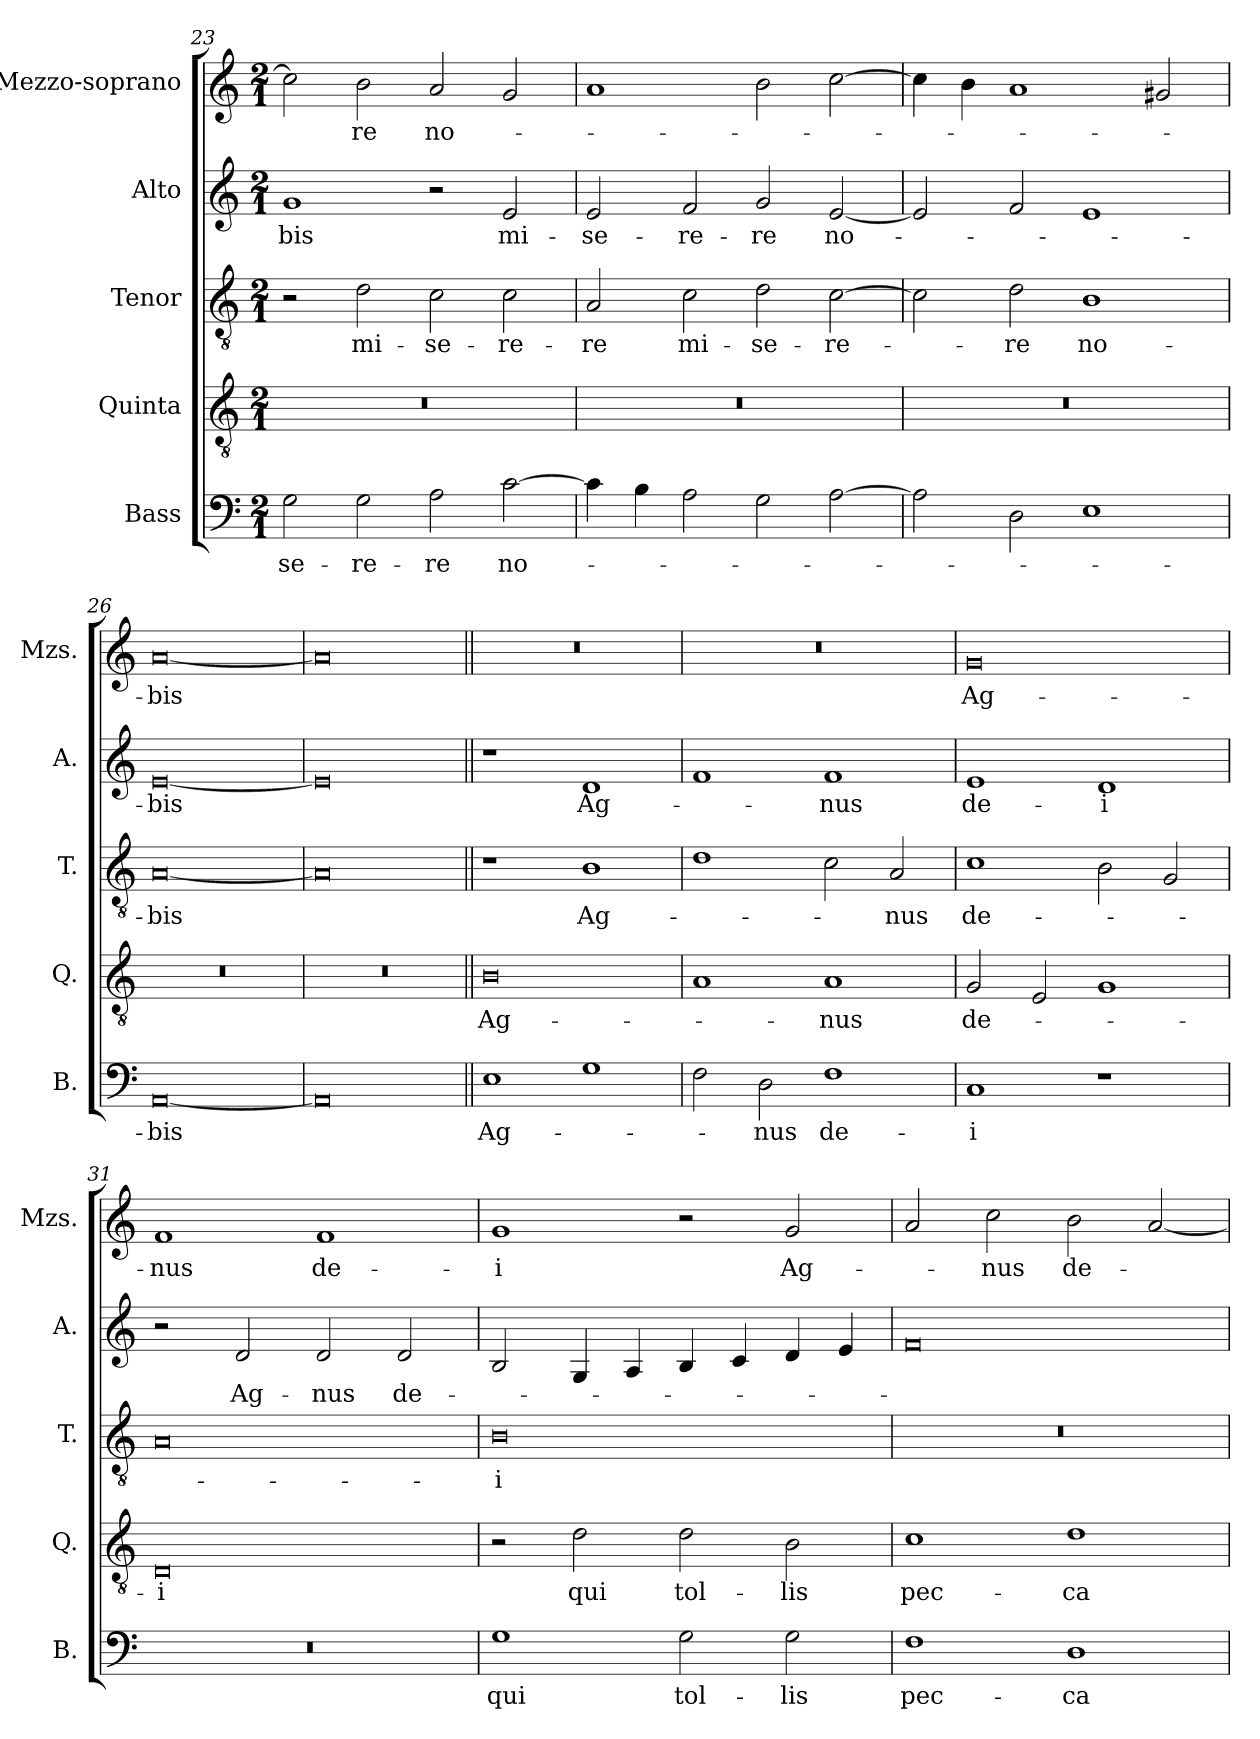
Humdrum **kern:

**kern	**text	**kern	**text	**kern	**text	**kern	**text	**kern	**text
*part5	*part5	*part4	*part4	*part3	*part3	*part2	*part2	*part1	*part1
*staff5	*staff5	*staff4	*staff4	*staff3	*staff3	*staff2	*staff2	*staff1	*staff1
*I"Bass	*	*I"Quinta	*	*I"Tenor	*	*I"Alto	*	*I"Mezzo-soprano	*
*I'B.	*	*I'Q.	*	*I'T.	*	*I'A.	*	*I'Mzs.	*
*clefF4	*	*clefGv2	*	*clefGv2	*	*clefG2	*	*clefG2	*
*k[]	*	*k[]	*	*k[]	*	*k[]	*	*k[]	*
*M2/1	*	*M2/1	*	*M2/1	*	*M2/1	*	*M2/1	*
=23	=23	=23	=23	=23	=23	=23	=23	=23	=23
!	!LO:LY:b	!	!	!	!	!	!LO:LY:b	!	!
2G\	-se-	0r	.	2r	.	1g	-bis	2cc\]	.
!	!LO:LY:b	!	!	!	!LO:LY:b	!	!	!	!LO:LY:b
2G\	-re-	.	.	2d\	mi-	.	.	2b\	-re
!	!LO:LY:b	!	!	!	!LO:LY:b	!	!	!	!LO:LY:b
2A\	-re	.	.	2c\	-se-	2r	.	2a/	-no-
!	!LO:LY:b	!	!	!	!LO:LY:b	!	!LO:LY:b	!	!
[2c\	no-	.	.	2c\	-re-	2e/	mi-	2g/	.
=24	=24	=24	=24	=24	=24	=24	=24	=24	=24
!	!	!	!	!	!LO:LY:b	!	!LO:LY:b	!	!
4c\]	.	0r	.	2A/	-re	2e/	-se-	1a	.
4B\	.	.	.	.	.	.	.	.	.
!	!	!	!	!	!LO:LY:b	!	!LO:LY:b	!	!
2A\	.	.	.	2c\	mi-	2f/	-re-	.	.
!	!	!	!	!	!LO:LY:b	!	!LO:LY:b	!	!
2G\	.	.	.	2d\	-se-	2g/	-re	2b\	.
!	!	!	!	!	!LO:LY:b	!	!LO:LY:b	!	!
[2A\	.	.	.	[2c\	-re-	[2e/	no-	[2cc\	.
=25	=25	=25	=25	=25	=25	=25	=25	=25	=25
2A\]	.	0r	.	2c\]	.	2e/]	.	4cc\]	.
.	.	.	.	.	.	.	.	4b\	.
!	!	!	!	!	!LO:LY:b	!	!	!	!
2D\	.	.	.	2d\	-re	2f/	.	1a	.
!	!	!	!	!	!LO:LY:b	!	!	!	!
1E	.	.	.	1B	no-	1e	.	.	.
.	.	.	.	.	.	.	.	2g#X/	.
=26	=26	=26	=26	=26	=26	=26	=26	=26	=26
!	!LO:LY:b	!	!	!	!LO:LY:b	!	!LO:LY:b	!	!LO:LY:b
[0AA	-bis	0r	.	[0A	-bis	[0e	-bis	[0a	-bis
=27	=27	=27	=27	=27	=27	=27	=27	=27	=27
0AA]	.	0r	.	0A]	.	0e]	.	0a]	.
!!LO:LB:g=z
=28||	=28||	=28||	=28||	=28||	=28||	=28||	=28||	=28||	=28||
!	!LO:LY:b	!	!LO:LY:b	!	!	!	!	!	!
1E	Ag-	0B	Ag-	1r	.	1r	.	0r	.
!	!	!	!	!	!LO:LY:b	!	!LO:LY:b	!	!
1G	.	.	.	1B	Ag-	1d	Ag-	.	.
=29	=29	=29	=29	=29	=29	=29	=29	=29	=29
2F\	.	1A	.	1d	.	1f	.	0r	.
!	!LO:LY:b	!	!	!	!	!	!	!	!
2D\	-nus	.	.	.	.	.	.	.	.
!	!LO:LY:b	!	!LO:LY:b	!	!	!	!LO:LY:b	!	!
1F	de-	1A	-nus	2c\	.	1f	-nus	.	.
!	!	!	!	!	!LO:LY:b	!	!	!	!
.	.	.	.	2A/	-nus	.	.	.	.
=30	=30	=30	=30	=30	=30	=30	=30	=30	=30
!	!LO:LY:b	!	!LO:LY:b	!	!LO:LY:b	!	!LO:LY:b	!	!LO:LY:b
1C	-i	2G/	de-	1c	de-	1e	de-	0g	Ag-
.	.	2E/	.	.	.	.	.	.	.
!	!	!	!	!	!	!	!LO:LY:b	!	!
1r	.	1G	.	2B\	.	1d	-i	.	.
.	.	.	.	2G/	.	.	.	.	.
=31	=31	=31	=31	=31	=31	=31	=31	=31	=31
!	!	!	!LO:LY:b	!	!	!	!	!	!LO:LY:b
0r	.	0D	-i	0A	.	2r	.	1f	-nus
!	!	!	!	!	!	!	!LO:LY:b	!	!
.	.	.	.	.	.	2d/	Ag-	.	.
!	!	!	!	!	!	!	!LO:LY:b	!	!LO:LY:b
.	.	.	.	.	.	2d/	-nus	1f	de-
!	!	!	!	!	!	!	!LO:LY:b	!	!
.	.	.	.	.	.	2d/	de-	.	.
=32	=32	=32	=32	=32	=32	=32	=32	=32	=32
!	!LO:LY:b	!	!	!	!LO:LY:b	!	!	!	!LO:LY:b
1G	qui	2r	.	0B	-i	2B/	.	1g	-i
!	!	!	!LO:LY:b	!	!	!	!	!	!
.	.	2d\	qui	.	.	4G/	.	.	.
.	.	.	.	.	.	4A/	.	.	.
!	!LO:LY:b	!	!LO:LY:b	!	!	!	!	!	!
2G\	tol-	2d\	tol-	.	.	4B/	.	2r	.
.	.	.	.	.	.	4c/	.	.	.
!	!LO:LY:b	!	!LO:LY:b	!	!	!	!	!	!LO:LY:b
2G\	-lis	2B\	-lis	.	.	4d/	.	2g/	Ag-
.	.	.	.	.	.	4e/	.	.	.
!!LO:PB:g=z
=33	=33	=33	=33	=33	=33	=33	=33	=33	=33
!	!LO:LY:b	!	!LO:LY:b	!	!	!	!	!	!
1F	pec-	1c	pec-	0r	.	0f	.	2a/	.
!	!	!	!	!	!	!	!	!	!LO:LY:b
.	.	.	.	.	.	.	.	2cc\	-nus
!	!LO:LY:b	!	!LO:LY:b	!	!	!	!	!	!LO:LY:b
1D	-ca-	1d	-ca-	.	.	.	.	2b\	de-
.	.	.	.	.	.	.	.	[2a/	.
=	=	=	=	=	=	=	=	=	=
*-	*-	*-	*-	*-	*-	*-	*-	*-	*-
